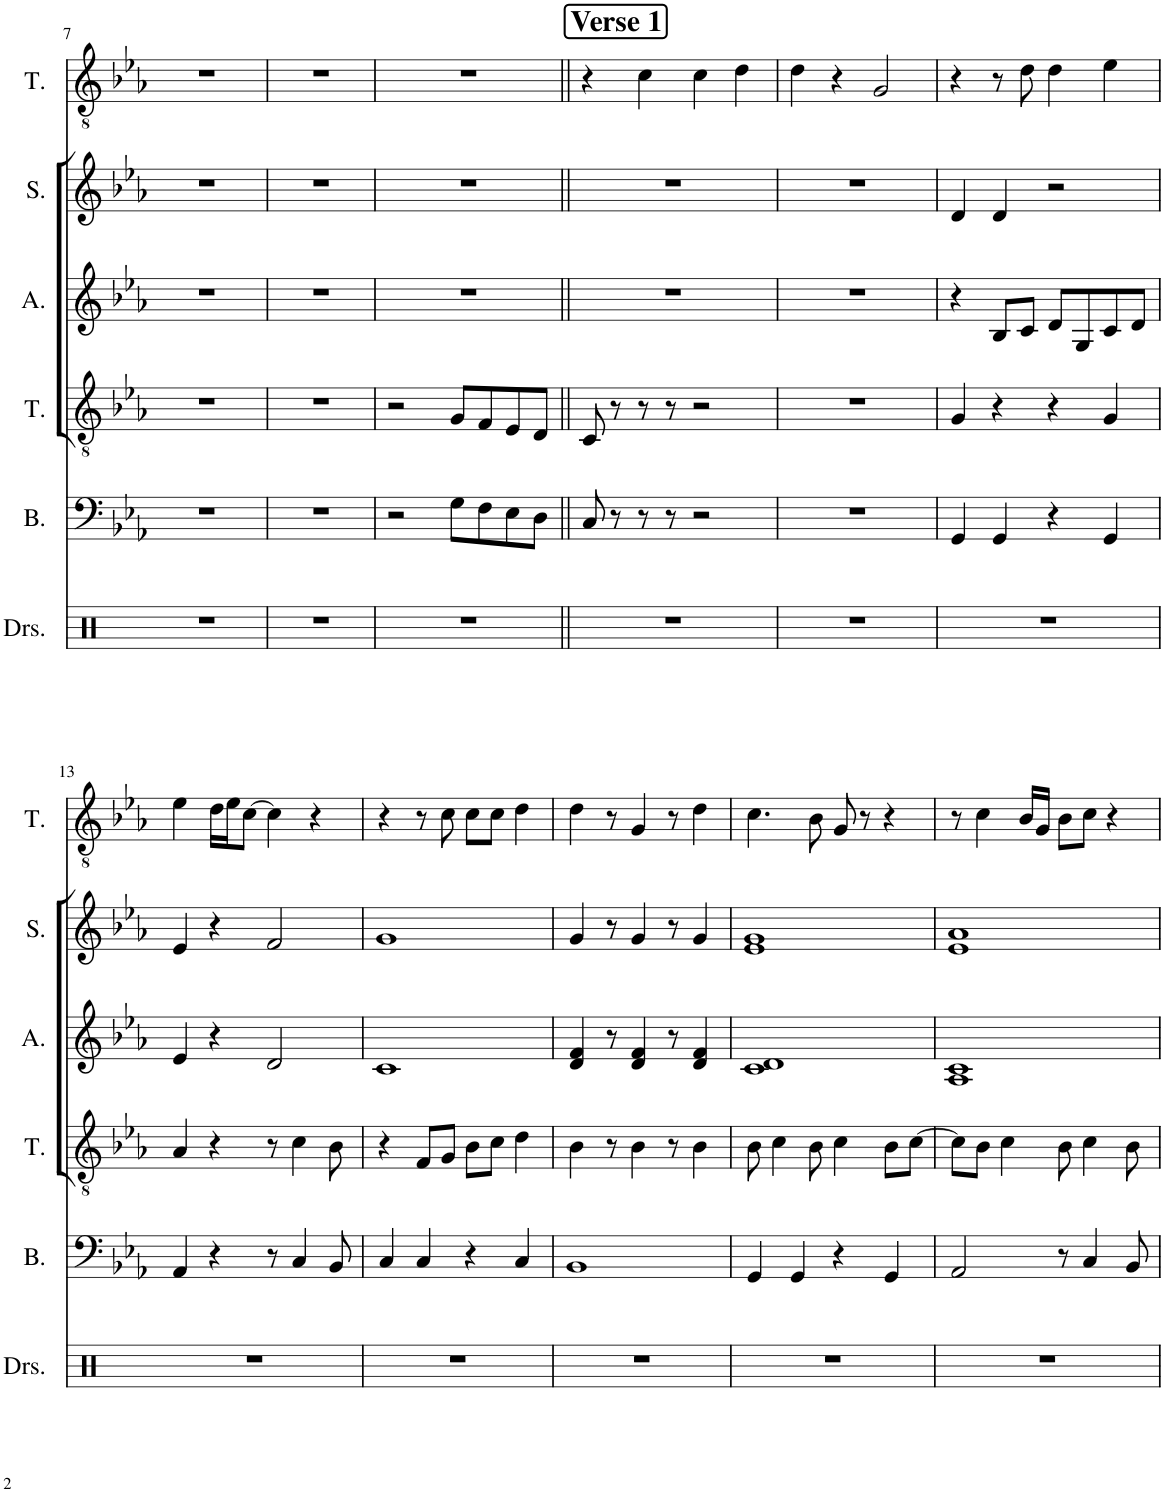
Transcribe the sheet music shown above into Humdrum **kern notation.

**kern	**kern	**kern	**kern	**kern	**kern
*part6	*part5	*part4	*part3	*part2	*part1
*staff6	*staff5	*staff4	*staff3	*staff2	*staff1
*I"Drumset	*I"Bass	*I"Tenor	*I"Alto	*I"Soprano	*I"Tenor
*I'Drs.	*I'B.	*I'T.	*I'A.	*I'S.	*I'T.
!!LO:PB:g=z
*clefX	*clefF4	*clefGv2	*clefG2	*clefG2	*clefGv2
*k[]	*k[b-e-a-]	*k[b-e-a-]	*k[b-e-a-]	*k[b-e-a-]	*k[b-e-a-]
*M2/2	*M2/2	*M2/2	*M2/2	*M2/2	*M2/2
*met(c|)	*met(c|)	*met(c|)	*met(c|)	*met(c|)	*met(c|)
=7	=7	=7	=7	=7	=7
1r	1r	1r	1r	1r	1r
=8	=8	=8	=8	=8	=8
1r	1r	1r	1r	1r	1r
=9	=9	=9	=9	=9	=9
1r	2r	2r	1r	1r	1r
.	8G\L	8G/L	.	.	.
.	8F\	8F/	.	.	.
.	8E-\	8E-/	.	.	.
.	8D\J	8D/J	.	.	.
!!LO:REH:place=s1:a:B:cj:fs=14:t=Verse 1
=10||	=10||	=10||	=10||	=10||	=10||
1r	8C/	8C/	1r	1r	4r
.	8r	8r	.	.	.
.	8r	8r	.	.	4c\
.	8r	8r	.	.	.
.	2r	2r	.	.	4c\
.	.	.	.	.	4d\
=11	=11	=11	=11	=11	=11
1r	1r	1r	1r	1r	4d\
.	.	.	.	.	4r
.	.	.	.	.	2G/
=12	=12	=12	=12	=12	=12
1r	4GG/	4G/	4r	4d/	4r
.	4GG/	4r	8B-/L	4d/	8r
.	.	.	8c/J	.	8d\
.	4r	4r	8d/L	2r	4d\
.	.	.	8G/	.	.
.	4GG/	4G/	8c/	.	4e-\
.	.	.	8d/J	.	.
!!LO:LB:g=z
=13	=13	=13	=13	=13	=13
1r	4AA-/	4A-/	4e-/	4e-/	4e-\
.	4r	4r	4r	4r	16d\LL
.	.	.	.	.	16e-\J
.	.	.	.	.	[8c\J
.	8r	8r	2d/	2f/	4c\]
.	4C/	4c\	.	.	.
.	.	.	.	.	4r
.	8BB-/	8B-\	.	.	.
=14	=14	=14	=14	=14	=14
1r	4C/	4r	1c	1g	4r
.	4C/	8F/L	.	.	8r
.	.	8G/J	.	.	8c\
.	4r	8B-\L	.	.	8c\L
.	.	8c\J	.	.	8c\J
.	4C/	4d\	.	.	4d\
=15	=15	=15	=15	=15	=15
1r	1BB-	4B-\	4d/ 4f/	4g/	4d\
.	.	8r	8r	8r	8r
.	.	4B-\	4d/ 4f/	4g/	4G/
.	.	8r	8r	8r	8r
.	.	4B-\	4d/ 4f/	4g/	4d\
=16	=16	=16	=16	=16	=16
1r	4GG/	8B-\	1c 1d	1e- 1g	4.c\
.	.	4c\	.	.	.
.	4GG/	.	.	.	.
.	.	8B-\	.	.	8B-\
.	4r	4c\	.	.	8G/
.	.	.	.	.	8r
.	4GG/	8B-\L	.	.	4r
.	.	[8c\J	.	.	.
=17	=17	=17	=17	=17	=17
1r	2AA-/	8c\L]	1A- 1c	1e- 1a-	8r
.	.	8B-\J	.	.	4c\
.	.	4c\	.	.	.
.	.	.	.	.	16B-/LL
.	.	.	.	.	16G/JJ
.	8r	8B-\	.	.	8B-\L
.	4C/	4c\	.	.	8c\J
.	.	.	.	.	4r
.	8BB-/	8B-\	.	.	.
=	=	=	=	=	=
*-	*-	*-	*-	*-	*-
